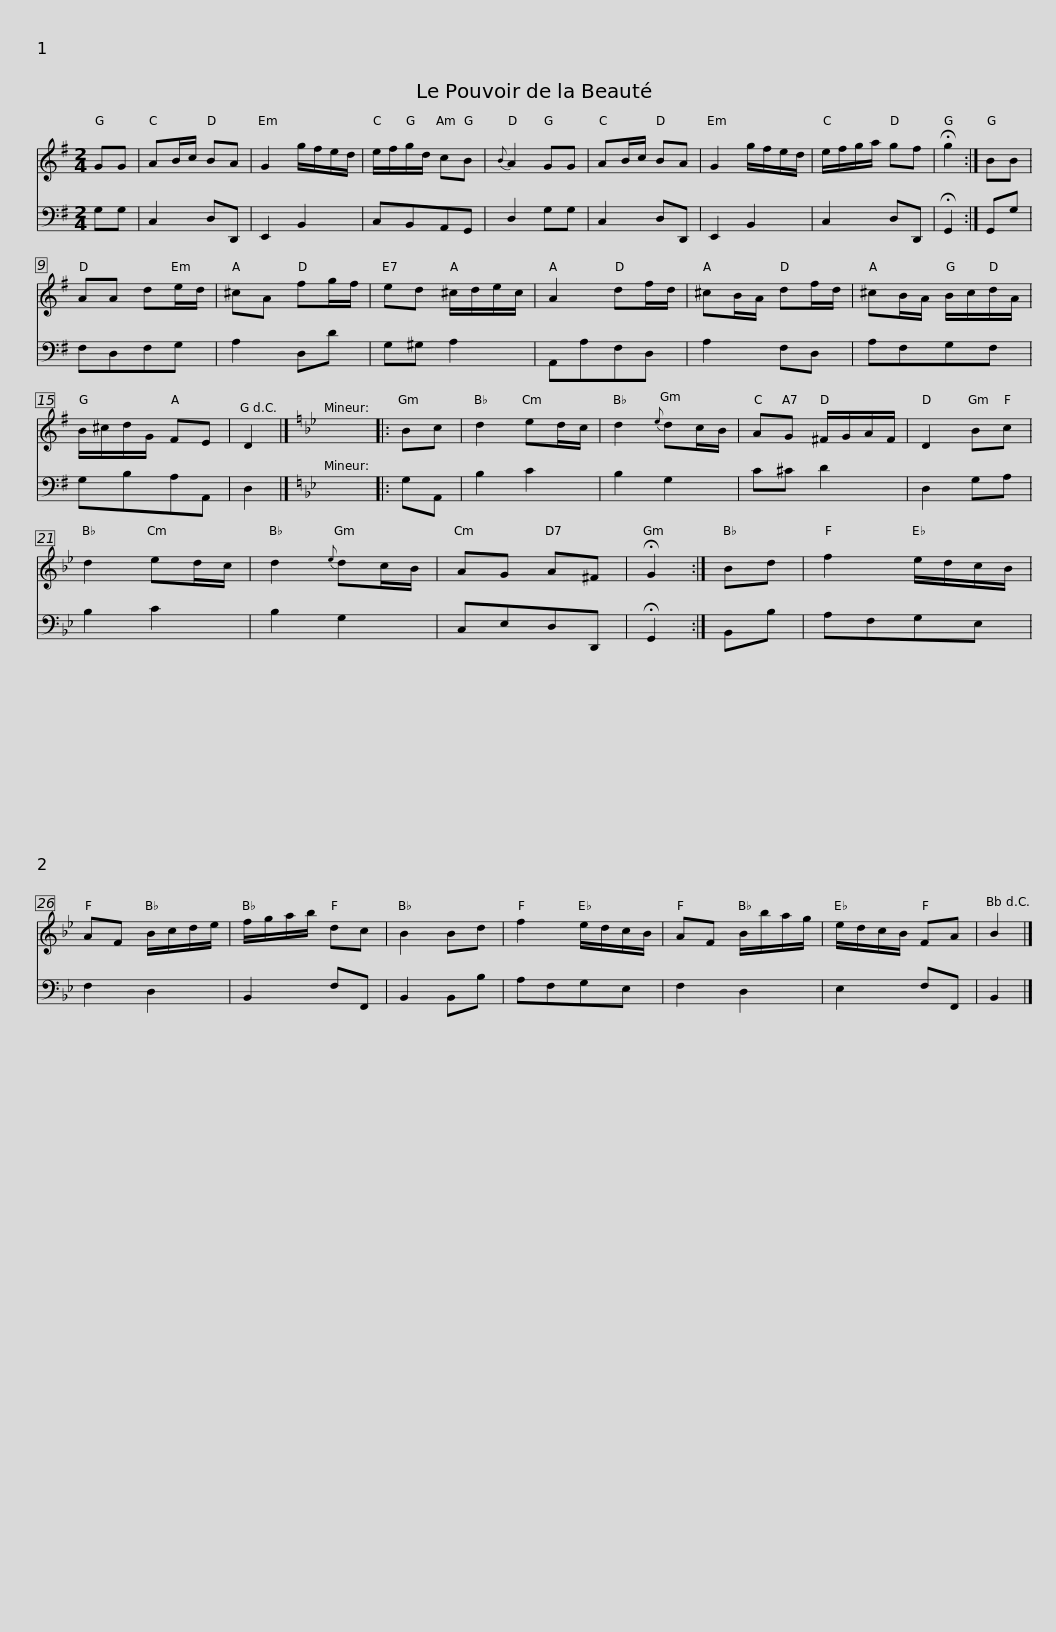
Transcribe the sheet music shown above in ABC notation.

X:1
%%score 1 2
L:1/8
M:2/4
I:linebreak $
K:G
V:1 treble
V:2 bass
V:1
 GG | AB/c/ BA | G2 g/f/e/d/ | e/f/g/d/ cB |{B} A2 GG | %5
 AB/c/ BA | G2 g/f/e/d/ | e/f/g/a/ gf | !fermata!g2 :|$ BB | %10
 AA de/d/ | ^cA fg/f/ | ed ^c/d/e/c/ | A2 df/d/ | ^cB/A/ df/d/ | %15
 ^cB/A/ B/c/d/A/ | B/^c/d/G/ FE |$ D2 |][K:Gmin] x4 |: Bc | %20
 d2 ed/c/ | d2{e} dc/B/ | AG ^F/G/A/F/ | D2 Bc | d2 ed/c/ | %25
 d2{e} dc/B/ |$ AG A^F | !fermata!G2 :| Bd | f2 e/d/c/B/ | %30
 AF B/c/d/e/ | f/g/a/b/ dc | B2 Bd | f2 e/d/c/B/ | AF B/b/a/g/ |$ %35
 e/d/c/B/ FA | B2 |] %37
V:2
 G,G, | C,2 D,D,, | E,,2 B,,2 | C,B,,A,,G,, | D,2 G,G, | %5
 C,2 D,D,, | E,,2 B,,2 | C,2 D,D,, | !fermata!G,,2 :|$ G,,G, | %10
 F,D,F,G, | A,2 D,D | G,^G, A,2 | A,,A,F,D, | A,2 F,D, | %15
 A,F,G,F, | G,B,A,A,, |$ D,2 |][K:Gmin] x4 |: G,A,, | %20
 B,2 C2 | B,2 G,2 | C^C D2 | D,2 G,A, | B,2 C2 | %25
 B,2 G,2 |$ C,E,D,D,, | !fermata!G,,2 :| B,,B, | A,F,G,E, | %30
 F,2 D,2 | B,,2 F,F,, | B,,2 B,,B, | A,F,G,E, | F,2 D,2 |$ %35
 E,2 F,F,, | B,,2 |] %37
